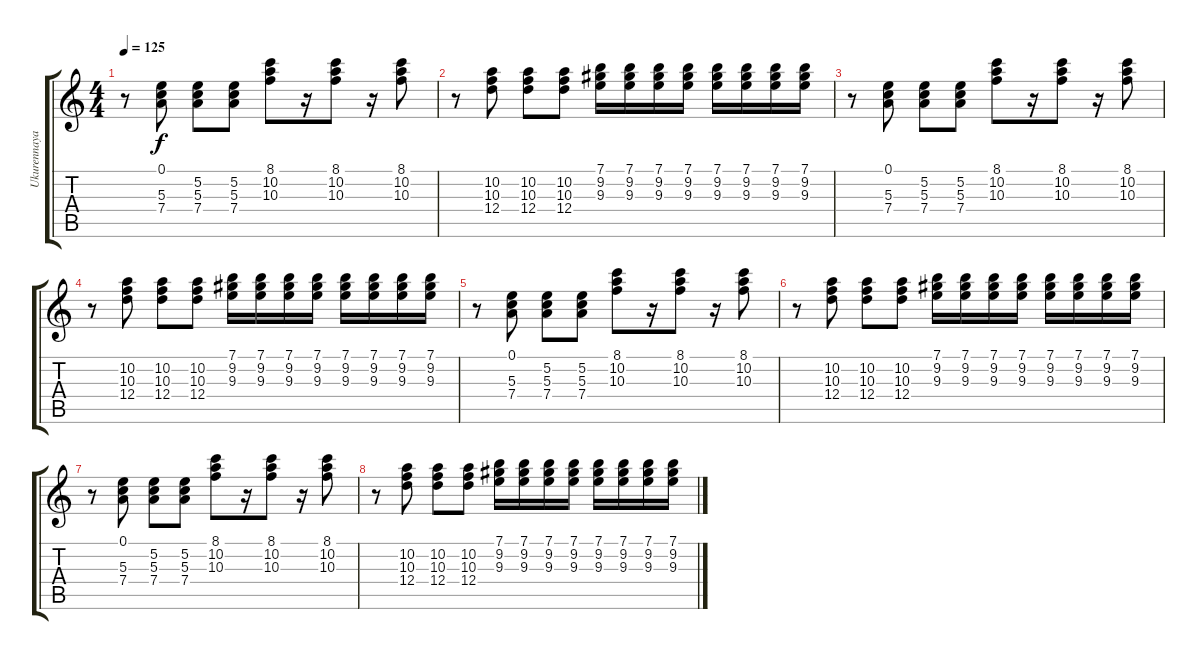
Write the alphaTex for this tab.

\track ("Ukurennaya gitara" "Ukurennaya") {instrument electricguitarclean}
\staff {score tabs}
\tuning (E4 B3 G3 D3 A2 E2) {hide}
\ts (4 4)
\tempo 125
\clef g2
\ks c
r.8{dy f} (0.1 5.3 7.4).8 (5.2 5.3 7.4).8 (5.2 5.3 7.4).8 (8.1 10.2 10.3).8 r.16 (8.1 10.2 10.3).8 r.16 (8.1 10.2 10.3).8 |
r.8 (10.2 10.3 12.4).8 (10.2 10.3 12.4).8 (10.2 10.3 12.4).8 (7.1 9.2 9.3).16 (7.1 9.2 9.3).16 (7.1 9.2 9.3).16 (7.1 9.2 9.3).16 (7.1 9.2 9.3).16 (7.1 9.2 9.3).16 (7.1 9.2 9.3).16 (7.1 9.2 9.3).16 |
r.8 (0.1 5.3 7.4).8 (5.2 5.3 7.4).8 (5.2 5.3 7.4).8 (8.1 10.2 10.3).8 r.16 (8.1 10.2 10.3).8 r.16 (8.1 10.2 10.3).8 |
r.8 (10.2 10.3 12.4).8 (10.2 10.3 12.4).8 (10.2 10.3 12.4).8 (7.1 9.2 9.3).16 (7.1 9.2 9.3).16 (7.1 9.2 9.3).16 (7.1 9.2 9.3).16 (7.1 9.2 9.3).16 (7.1 9.2 9.3).16 (7.1 9.2 9.3).16 (7.1 9.2 9.3).16 |
r.8 (0.1 5.3 7.4).8 (5.2 5.3 7.4).8 (5.2 5.3 7.4).8 (8.1 10.2 10.3).8 r.16 (8.1 10.2 10.3).8 r.16 (8.1 10.2 10.3).8 |
r.8 (10.2 10.3 12.4).8 (10.2 10.3 12.4).8 (10.2 10.3 12.4).8 (7.1 9.2 9.3).16 (7.1 9.2 9.3).16 (7.1 9.2 9.3).16 (7.1 9.2 9.3).16 (7.1 9.2 9.3).16 (7.1 9.2 9.3).16 (7.1 9.2 9.3).16 (7.1 9.2 9.3).16 |
r.8 (0.1 5.3 7.4).8 (5.2 5.3 7.4).8 (5.2 5.3 7.4).8 (8.1 10.2 10.3).8 r.16 (8.1 10.2 10.3).8 r.16 (8.1 10.2 10.3).8 |
r.8 (10.2 10.3 12.4).8 (10.2 10.3 12.4).8 (10.2 10.3 12.4).8 (7.1 9.2 9.3).16 (7.1 9.2 9.3).16 (7.1 9.2 9.3).16 (7.1 9.2 9.3).16 (7.1 9.2 9.3).16 (7.1 9.2 9.3).16 (7.1 9.2 9.3).16 (7.1 9.2 9.3).16
